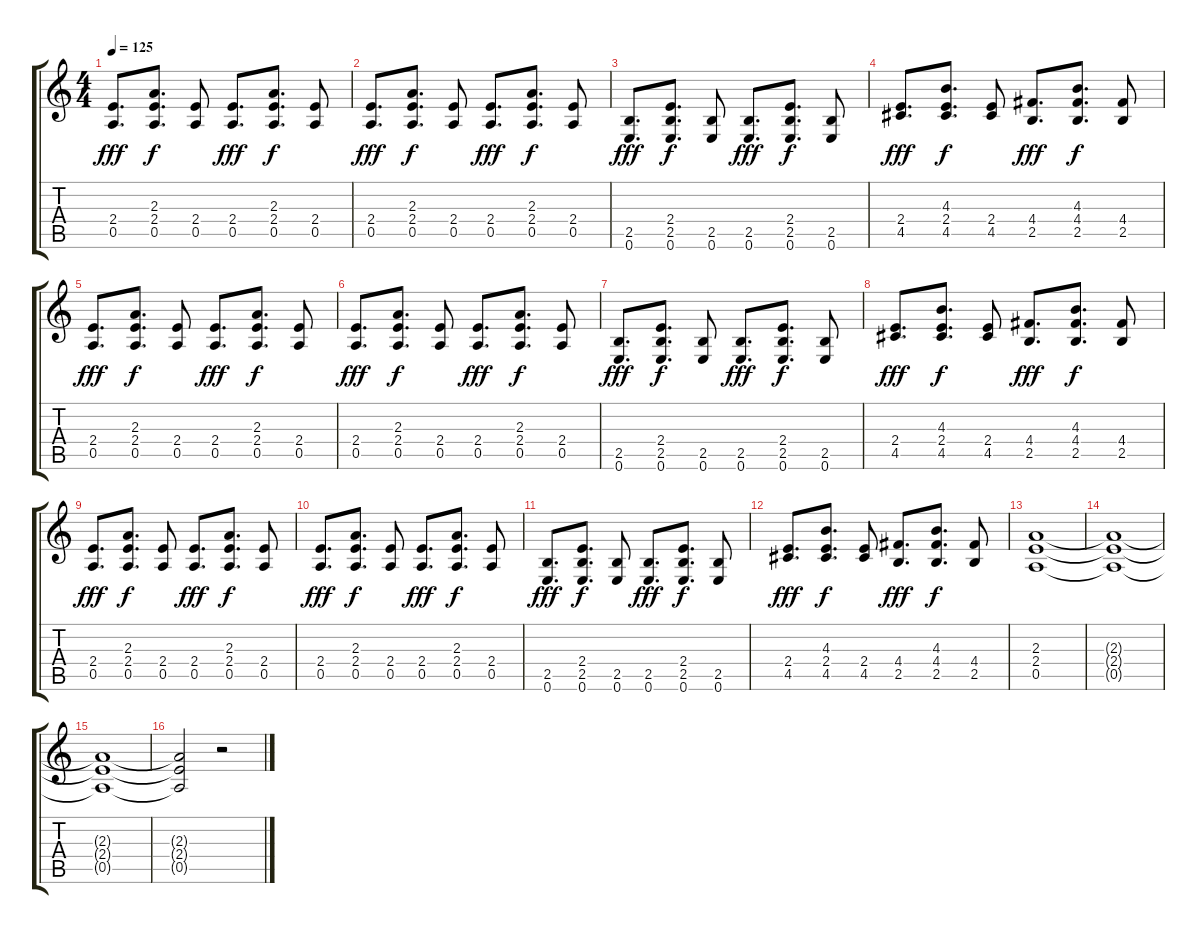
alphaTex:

\track "" {instrument distortionguitar}
\staff {score tabs}
\tuning (E4 B3 G3 D3 A2 E2) {hide}
\ts (4 4)
\tempo 125
\clef g2
\ks c
(2.4 0.5).8{d dy fff} (2.3 2.4 0.5).8{d dy f} (2.4 0.5).8 (2.4 0.5).8{d dy fff} (2.3 2.4 0.5).8{d dy f} (2.4 0.5).8 |
(2.4 0.5).8{d dy fff} (2.3 2.4 0.5).8{d dy f} (2.4 0.5).8 (2.4 0.5).8{d dy fff} (2.3 2.4 0.5).8{d dy f} (2.4 0.5).8 |
(2.5 0.6).8{d dy fff} (2.4 2.5 0.6).8{d dy f} (2.5 0.6).8 (2.5 0.6).8{d dy fff} (2.4 2.5 0.6).8{d dy f} (2.5 0.6).8 |
(2.4 4.5).8{d dy fff} (4.3 2.4 4.5).8{d dy f} (2.4 4.5).8 (4.4 2.5).8{d dy fff} (4.3 4.4 2.5).8{d dy f} (4.4 2.5).8 |
(2.4 0.5).8{d dy fff} (2.3 2.4 0.5).8{d dy f} (2.4 0.5).8 (2.4 0.5).8{d dy fff} (2.3 2.4 0.5).8{d dy f} (2.4 0.5).8 |
(2.4 0.5).8{d dy fff} (2.3 2.4 0.5).8{d dy f} (2.4 0.5).8 (2.4 0.5).8{d dy fff} (2.3 2.4 0.5).8{d dy f} (2.4 0.5).8 |
(2.5 0.6).8{d dy fff} (2.4 2.5 0.6).8{d dy f} (2.5 0.6).8 (2.5 0.6).8{d dy fff} (2.4 2.5 0.6).8{d dy f} (2.5 0.6).8 |
(2.4 4.5).8{d dy fff} (4.3 2.4 4.5).8{d dy f} (2.4 4.5).8 (4.4 2.5).8{d dy fff} (4.3 4.4 2.5).8{d dy f} (4.4 2.5).8 |
(2.4 0.5).8{d dy fff} (2.3 2.4 0.5).8{d dy f} (2.4 0.5).8 (2.4 0.5).8{d dy fff} (2.3 2.4 0.5).8{d dy f} (2.4 0.5).8 |
(2.4 0.5).8{d dy fff} (2.3 2.4 0.5).8{d dy f} (2.4 0.5).8 (2.4 0.5).8{d dy fff} (2.3 2.4 0.5).8{d dy f} (2.4 0.5).8 |
(2.5 0.6).8{d dy fff} (2.4 2.5 0.6).8{d dy f} (2.5 0.6).8 (2.5 0.6).8{d dy fff} (2.4 2.5 0.6).8{d dy f} (2.5 0.6).8 |
(2.4 4.5).8{d dy fff} (4.3 2.4 4.5).8{d dy f} (2.4 4.5).8 (4.4 2.5).8{d dy fff} (4.3 4.4 2.5).8{d dy f} (4.4 2.5).8 |
(2.3 2.4 0.5).1 |
(2.3{t} 2.4{t} 0.5{t}).1 |
(2.3{t} 2.4{t} 0.5{t}).1 |
(2.3{t} 2.4{t} 0.5{t}).2 r.2
